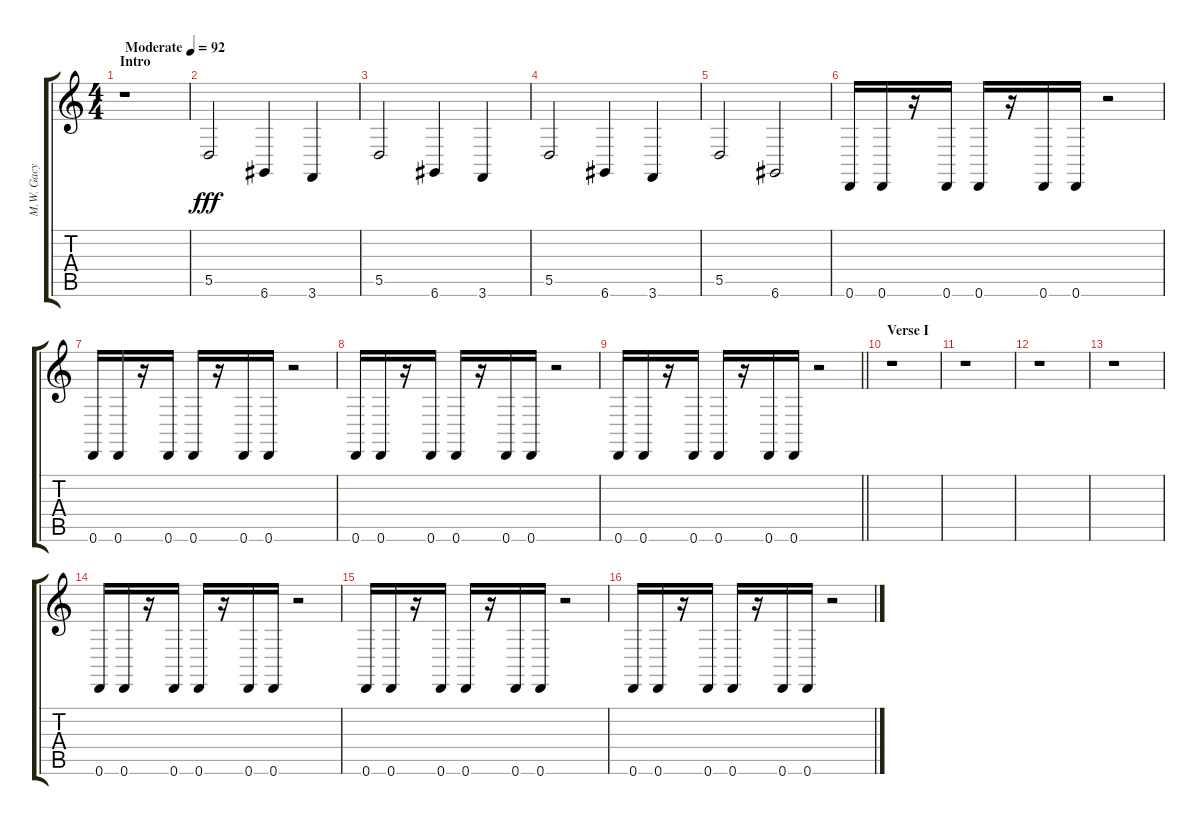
\track ("M.W. Gacy" "M.W. Gacy") {instrument stringensemble1}
\staff {score tabs}
\tuning (E4 B3 G3 D3 A2 D2) {hide}
\ts (4 4)
\section ("" "Intro")
\tempo (92 "Moderate")
\clef g2
\ks c
r.1{dy fff instrument stringensemble1} |
5.5.2 6.6.4 3.6.4 |
5.5.2 6.6.4 3.6.4 |
5.5.2 6.6.4 3.6.4 |
5.5.2 6.6.2 |
0.6.16{volume 10 instrument synthbass1} 0.6.16 r.16 0.6.16 0.6.16 r.16 0.6.16 0.6.16 r.2 |
0.6.16 0.6.16 r.16 0.6.16 0.6.16 r.16 0.6.16 0.6.16 r.2 |
0.6.16 0.6.16 r.16 0.6.16 0.6.16 r.16 0.6.16 0.6.16 r.2 |
\barLineRight lightlight
0.6.16 0.6.16 r.16 0.6.16 0.6.16 r.16 0.6.16 0.6.16 r.2 |
\section ("" "Verse I")
r.1 |
r.1 |
r.1 |
r.1 |
0.6.16 0.6.16 r.16 0.6.16 0.6.16 r.16 0.6.16 0.6.16 r.2 |
0.6.16 0.6.16 r.16 0.6.16 0.6.16 r.16 0.6.16 0.6.16 r.2 |
0.6.16 0.6.16 r.16 0.6.16 0.6.16 r.16 0.6.16 0.6.16 r.2
